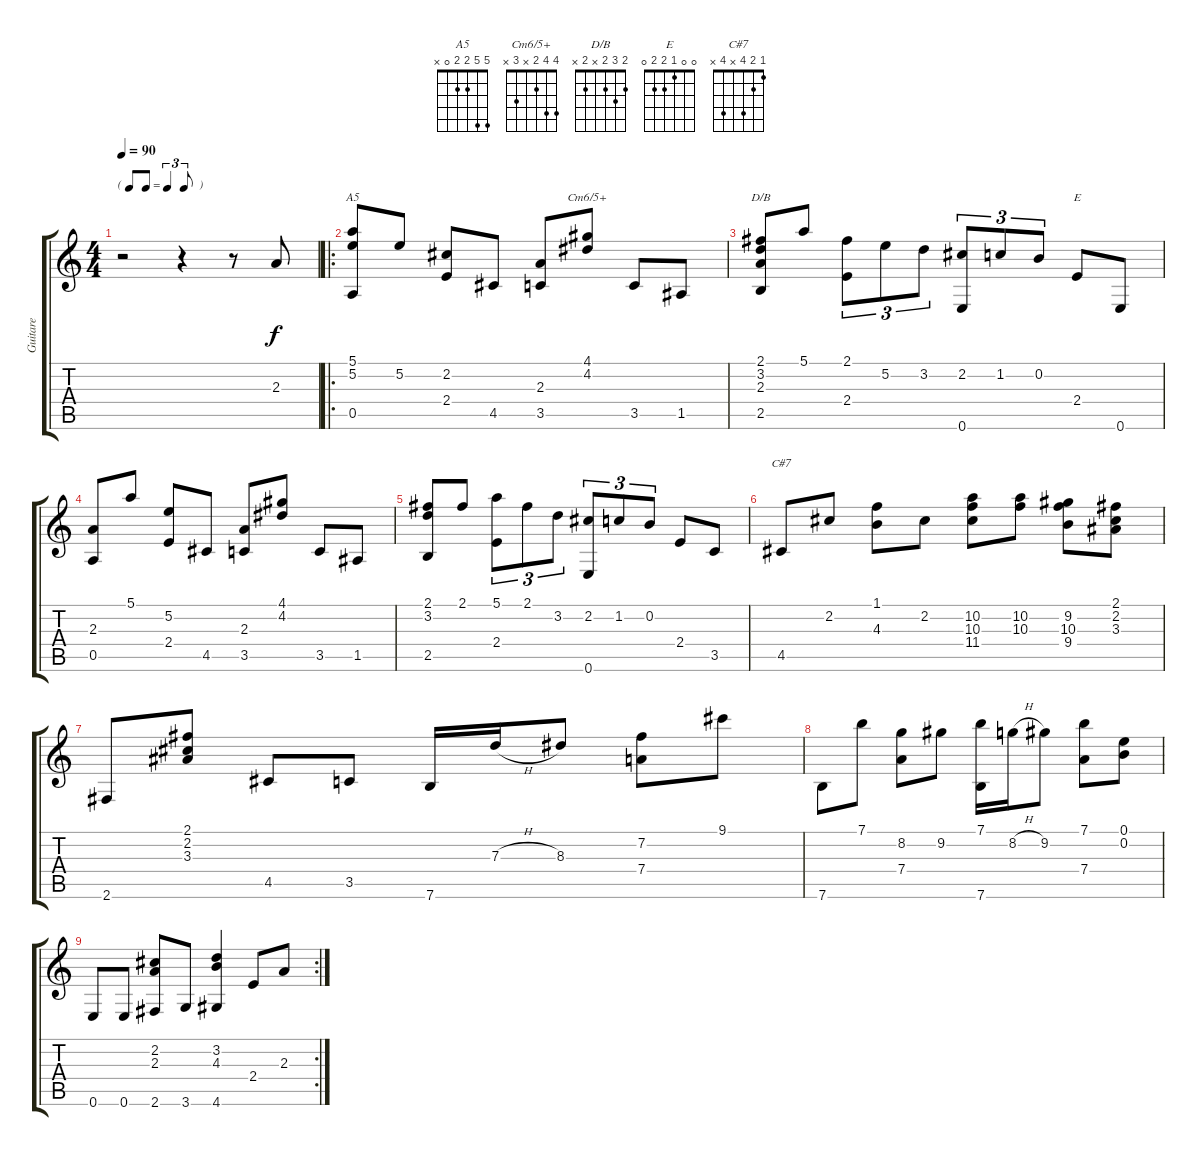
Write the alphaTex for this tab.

\track ("Guitare" "Guitare") {instrument acousticguitarsteel}
\staff {score tabs}
\tuning (E4 B3 G3 D3 A2 E2) {hide}
\chord ("A5" 5 5 2 2 0 x)
\chord ("Cm6/5+" 4 4 2 x 3 x)
\chord ("D/B" 2 3 2 x 2 x)
\chord ("E" 0 0 1 2 2 0)
\chord ("C#7" 1 2 4 x 4 x)
\ts (4 4)
\tf triplet8th
\tempo 90
\clef g2
\ks c
r.2{dy f instrument acousticguitarsteel} r.4 r.8 2.3.8 |
\ro
(5.1 5.2 0.5).8{ch "A5"} 5.2.8 (2.2 2.4).8 4.5.8 (2.3 3.5).8 (4.1 4.2).8{ch "Cm6/5+"} 3.5.8 1.5.8 |
(2.1 3.2 2.3 2.5).8{ch "D/B"} 5.1.8 (2.1 2.4).8{tu (3 2)} 5.2.8{tu (3 2)} 3.2.8{tu (3 2)} (2.2 0.6).8{tu (3 2)} 1.2.8{tu (3 2)} 0.2.8{tu (3 2)} 2.4.8{ch "E"} 0.6.8 |
(2.3 0.5).8 5.1.8 (5.2 2.4).8 4.5.8 (2.3 3.5).8 (4.1 4.2).8 3.5.8 1.5.8 |
(2.1 3.2 2.5).8 2.1.8 (5.1 2.4).8{tu (3 2)} 2.1.8{tu (3 2)} 3.2.8{tu (3 2)} (2.2 0.6).8{tu (3 2)} 1.2.8{tu (3 2)} 0.2.8{tu (3 2)} 2.4.8 3.5.8 |
4.5.8{ch "C#7"} 2.2.8 (1.1 4.3).8 2.2.8 (10.2 10.3 11.4).8 (10.2 10.3).8 (9.2 10.3 9.4).8 (2.1 2.2 3.3).8 |
2.6.8 (2.1 2.2 3.3).8 4.5.8 3.5.8 7.6.16 7.3{h}.16 8.3.8 (7.2 7.4).8 9.1.8 |
7.6.8 7.1.8 (8.2 7.4).8 9.2.8 (7.1 7.6).16 8.2{h}.16 9.2.8 (7.1 7.4).8 (0.1 0.2).8 |
\rc 2
0.6.8 0.6.8 (2.2 2.3 2.6).8 3.6.8 (3.2 4.3 4.6).4 2.4.8 2.3.8
